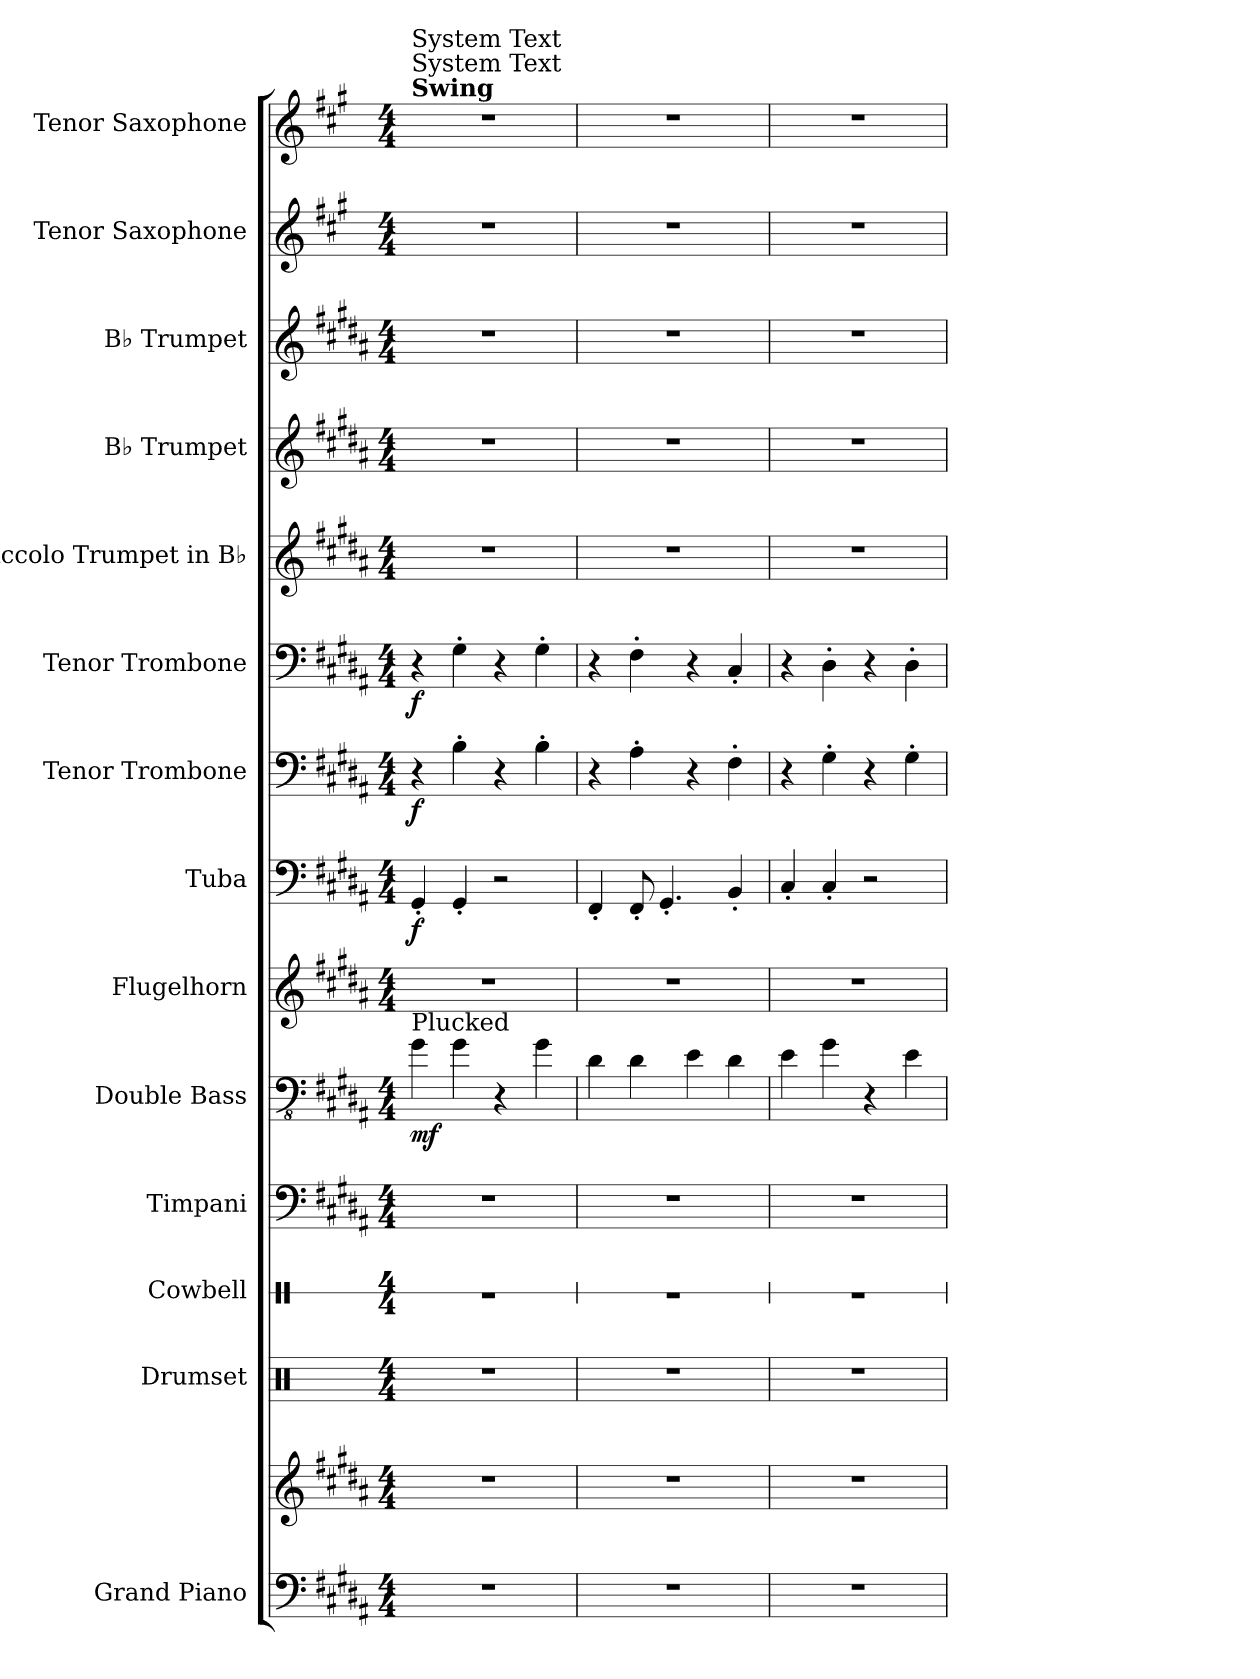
**kern	**kern	**kern	**kern	**kern	**kern	**dynam	**kern	**kern	**dynam	**kern	**dynam	**kern	**dynam	**kern	**kern	**kern	**kern	**kern
*part14	*part14	*part13	*part12	*part11	*part10	*part10	*part9	*part8	*part8	*part7	*part7	*part6	*part6	*part5	*part4	*part3	*part2	*part1
*staff15	*staff14	*staff13	*staff12	*staff11	*staff10	*staff10	*staff9	*staff8	*staff8	*staff7	*staff7	*staff6	*staff6	*staff5	*staff4	*staff3	*staff2	*staff1
*I"Grand Piano	*	*I"Drumset	*I"Cowbell	*I"Timpani	*I"Double Bass	*	*I"Flugelhorn	*I"Tuba	*	*I"Tenor Trombone	*	*I"Tenor Trombone	*	*I"Piccolo Trumpet in B♭	*I"B♭ Trumpet	*I"B♭ Trumpet	*I"Tenor Saxophone	*I"Tenor Saxophone
*I'Pno.	*	*I'Drs.	*I'Cwb.	*I'Timp.	*I'Db.	*	*I'Flghn.	*I'Tba.	*	*I'T. Tbn.	*	*I'T. Tbn.	*	*I'P. Tpt. B♭	*I'B♭ Tpt.	*I'B♭ Tpt.	*I'T. Sax.	*I'T. Sax.
*	*	*	*stria1	*	*	*	*	*	*	*	*	*	*	*	*	*	*	*
*clefF4	*clefG2	*clefX	*clefX	*clefF4	*clefFv4	*	*clefG2	*clefF4	*	*clefF4	*	*clefF4	*	*clefG2	*clefG2	*clefG2	*clefG2	*clefG2
*	*	*	*	*	*ITrd7c12	*	*ITrd1c2	*	*	*	*	*	*	*ITrd-6c-10	*ITrd1c2	*ITrd1c2	*ITrd8c14	*ITrd8c14
*k[f#c#g#d#a#]	*k[f#c#g#d#a#]	*k[]	*k[]	*k[f#c#g#d#a#]	*k[f#c#g#d#a#]	*	*k[f#c#g#]	*k[f#c#g#d#a#]	*	*k[f#c#g#d#a#]	*	*k[f#c#g#d#a#]	*	*k[f#c#g#]	*k[f#c#g#]	*k[f#c#g#]	*k[f#c#g#]	*k[f#c#g#]
*M4/4	*M4/4	*M4/4	*M4/4	*M4/4	*M4/4	*	*M4/4	*M4/4	*	*M4/4	*	*M4/4	*	*M4/4	*M4/4	*M4/4	*M4/4	*M4/4
*MM170	*MM170	*MM170	*MM170	*MM170	*MM170	*	*MM170	*MM170	*	*MM170	*	*MM170	*	*MM170	*MM170	*MM170	*MM170	*MM170
=1	=1	=1	=1	=1	=1	=1	=1	=1	=1	=1	=1	=1	=1	=1	=1	=1	=1	=1
!	!	!	!	!	!	!	!	!	!	!	!	!	!	!	!	!	!	!LO:TX:a:B:t=Swing
!	!	!	!	!	!	!	!	!	!	!	!	!	!	!	!	!	!	!LO:TX:a:t=System Text
!	!	!	!	!	!	!	!	!	!	!	!	!	!	!	!	!	!	!LO:TX:a:t=System Text
!	!	!	!	!	!LO:TX:a:t=Plucked	!	!	!	!	!	!	!	!	!	!	!	!	!
!	!	!	!	!	!	!LO:DY:b	!	!	!LO:DY:b	!	!LO:DY:b	!	!LO:DY:b	!	!	!	!	!
1r	1r	1r	1r	1r	4GG#\	mf	1r	4GG#'/	f	4r	f	4r	f	1r	1r	1r	1r	1r
.	.	.	.	.	4GG#\	.	.	4GG#'/	.	4B'\	.	4G#'\	.	.	.	.	.	.
.	.	.	.	.	4r	.	.	2r	.	4r	.	4r	.	.	.	.	.	.
.	.	.	.	.	4GG#\	.	.	.	.	4B'\	.	4G#'\	.	.	.	.	.	.
=2	=2	=2	=2	=2	=2	=2	=2	=2	=2	=2	=2	=2	=2	=2	=2	=2	=2	=2
1r	1r	1r	1r	1r	4DD#\	.	1r	4FF#'/	.	4r	.	4r	.	1r	1r	1r	1r	1r
.	.	.	.	.	4DD#\	.	.	8FF#'/	.	4A#'\	.	4F#'\	.	.	.	.	.	.
.	.	.	.	.	.	.	.	4.GG#'/	.	.	.	.	.	.	.	.	.	.
.	.	.	.	.	4EE\	.	.	.	.	4r	.	4r	.	.	.	.	.	.
.	.	.	.	.	4DD#\	.	.	4BB'/	.	4F#'\	.	4C#'/	.	.	.	.	.	.
=3	=3	=3	=3	=3	=3	=3	=3	=3	=3	=3	=3	=3	=3	=3	=3	=3	=3	=3
1r	1r	1r	1r	1r	4EE\	.	1r	4C#'/	.	4r	.	4r	.	1r	1r	1r	1r	1r
.	.	.	.	.	4GG#\	.	.	4C#'/	.	4G#'\	.	4D#'\	.	.	.	.	.	.
.	.	.	.	.	4r	.	.	2r	.	4r	.	4r	.	.	.	.	.	.
.	.	.	.	.	4EE\	.	.	.	.	4G#'\	.	4D#'\	.	.	.	.	.	.
=	=	=	=	=	=	=	=	=	=	=	=	=	=	=	=	=	=	=
*-	*-	*-	*-	*-	*-	*-	*-	*-	*-	*-	*-	*-	*-	*-	*-	*-	*-	*-
